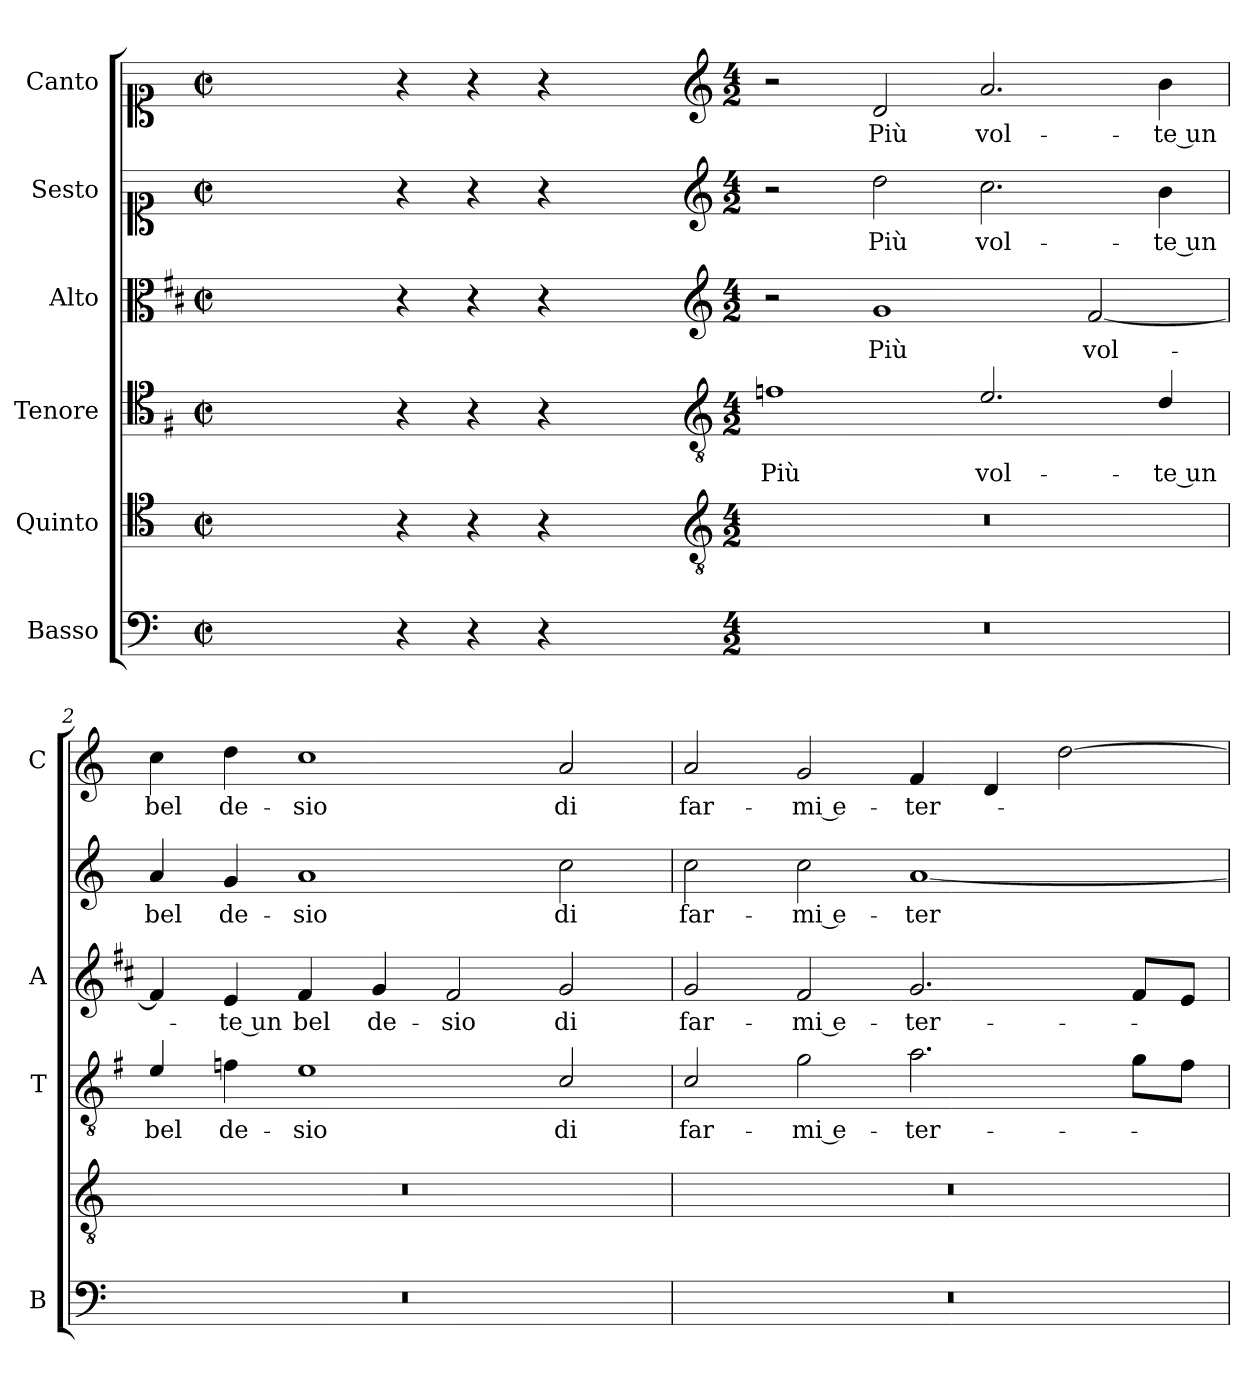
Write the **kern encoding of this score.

**kern	**kern	**kern	**text	**kern	**text	**kern	**text	**kern	**text
*part6	*part5	*part4	*part4	*part3	*part3	*part2	*part2	*part1	*part1
*staff6	*staff5	*staff4	*staff4	*staff3	*staff3	*staff2	*staff2	*staff1	*staff1
*I"Basso	*I"Quinto	*I"Tenore	*	*I"Alto	*	*I"Sesto	*	*I"Canto	*
*I'B	*	*I'T	*	*I'A	*	*	*	*I'C	*
*clefF4	*clefC4	*clefC4	*	*clefC3	*	*clefC1	*	*clefC1	*
*	*	*ITrd4c7	*	*ITrd1c2	*	*	*	*	*
*k[]	*k[]	*k[]	*	*k[]	*	*k[]	*	*k[]	*
*C:	*C:	*C:	*	*C:	*	*C:	*	*C:	*
*M2/2	*M2/2	*M2/2	*	*M2/2	*	*M2/2	*	*M2/2	*
*met(c|)	*met(c|)	*met(c|)	*	*met(c|)	*	*met(c|)	*	*met(c|)	*
=	=	=	=	=	=	=	=	=	=
1ryy	1ryy	1ryy	.	1ryy	.	1ryy	.	1ryy	.
=1X-	=1X-	=1X-	=1X-	=1X-	=1X-	=1X-	=1X-	=1X-	=1X-
4r	4r	4r	.	4r	.	4r	.	4r	.
4r	4r	4r	.	4r	.	4r	.	4r	.
4r	4r	4r	.	4r	.	4r	.	4r	.
4ryy	4ryy	4ryy	.	4ryy	.	4ryy	.	4ryy	.
=1-	=1-	=1-	=1-	=1-	=1-	=1-	=1-	=1-	=1-
*	*clefGv2	*clefGv2	*	*clefG2	*	*clefG2	*	*clefG2	*
*M4/2	*M4/2	*M4/2	*	*M4/2	*	*M4/2	*	*M4/2	*
!	!	!	!LO:LY:b	!	!	!	!	!	!
0r	0r	1B-X	Più	2r	.	2r	.	2r	.
!	!	!	!	!	!LO:LY:b	!	!LO:LY:b	!	!LO:LY:b
.	.	.	.	1f	Più	2dd\	Più	2d/	Più
!	!	!	!LO:LY:b	!	!	!	!LO:LY:b	!	!LO:LY:b
.	.	2.A/	vol-	.	.	2.cc\	vol-	2.a/	vol-
!	!	!	!	!	!LO:LY:b	!	!	!	!
.	.	.	.	[2e/	vol-	.	.	.	.
!	!	!	!LO:LY:b	!	!	!	!LO:LY:b	!	!LO:LY:b
.	.	4G/	-te un	.	.	4b\	-te un	4b\	-te un
=2	=2	=2	=2	=2	=2	=2	=2	=2	=2
!	!	!	!LO:LY:b	!	!	!	!LO:LY:b	!	!LO:LY:b
0r	0r	4A/	bel	4e/]	.	4a/	bel	4cc\	bel
!	!	!	!LO:LY:b	!	!LO:LY:b	!	!LO:LY:b	!	!LO:LY:b
.	.	4B-X\	de-	4d/	-te un	4g/	de-	4dd\	de-
!	!	!	!LO:LY:b	!	!LO:LY:b	!	!LO:LY:b	!	!LO:LY:b
.	.	1A	-sio	4e/	bel	1a	-sio	1cc	-sio
!	!	!	!	!	!LO:LY:b	!	!	!	!
.	.	.	.	4f/	de-	.	.	.	.
!	!	!	!	!	!LO:LY:b	!	!	!	!
.	.	.	.	2e/	-sio	.	.	.	.
!	!	!	!LO:LY:b	!	!LO:LY:b	!	!LO:LY:b	!	!LO:LY:b
.	.	2F/	di	2f/	di	2cc\	di	2a/	di
=3	=3	=3	=3	=3	=3	=3	=3	=3	=3
!	!	!	!LO:LY:b	!	!LO:LY:b	!	!LO:LY:b	!	!LO:LY:b
0r	0r	2F/	far-	2f/	far-	2cc\	far-	2a/	far-
!	!	!	!LO:LY:b	!	!LO:LY:b	!	!LO:LY:b	!	!LO:LY:b
.	.	2c\	-mi e-	2e/	-mi e-	2cc\	-mi e-	2g/	-mi e-
!	!	!	!LO:LY:b	!	!LO:LY:b	!	!LO:LY:b	!	!LO:LY:b
.	.	2.d\	-ter-	2.f/	-ter-	[1a	-ter-	4f/	-ter-
.	.	.	.	.	.	.	.	4d/	.
.	.	.	.	.	.	.	.	[2dd\	.
.	.	8c\L	.	8e/L	.	.	.	.	.
.	.	8B\J	.	8d/J	.	.	.	.	.
=	=	=	=	=	=	=	=	=	=
*-	*-	*-	*-	*-	*-	*-	*-	*-	*-
